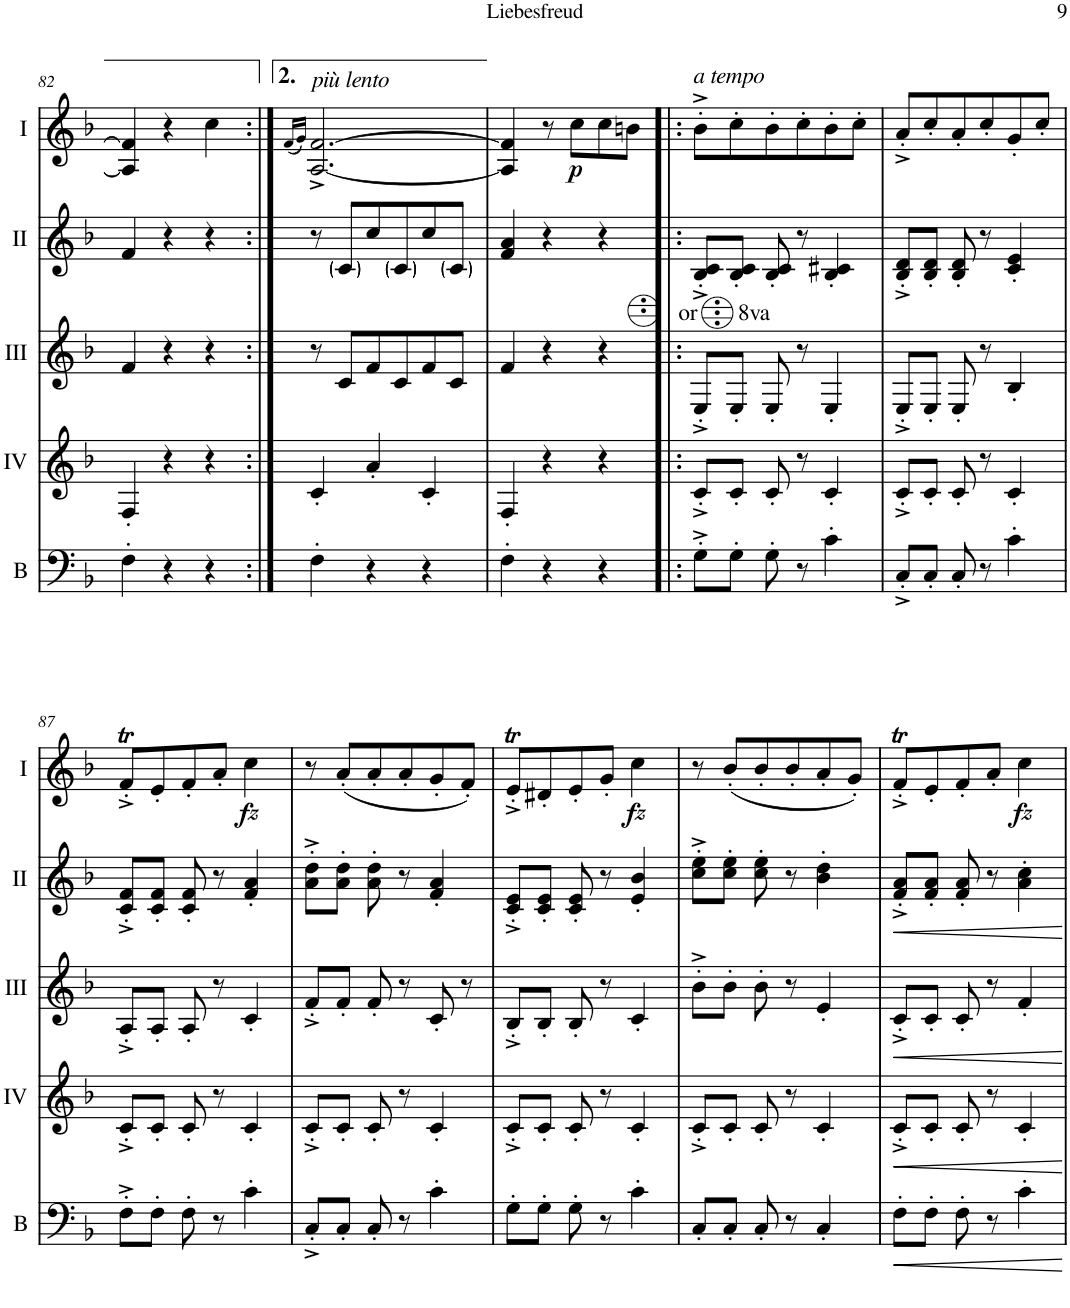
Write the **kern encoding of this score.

**kern	**kern	**kern	**kern	**kern	**dynam
*part5	*part4	*part3	*part2	*part1	*part1
*staff5	*staff4	*staff3	*staff2	*staff1	*staff1
*I"Bass	*I"Acc. 4	*I"Acc. 3	*I"Acc. 2	*I"Acc. 1	*
*I'B	*	*	*	*	*
!!LO:PB:g=z
*clefF4	*clefG2	*clefG2	*clefG2	*clefG2	*
*Trd7c12	*Trd7c12	*	*	*	*
*k[b-]	*k[b-]	*k[b-]	*k[b-]	*k[b-]	*
*M3/4	*M3/4	*M3/4	*M3/4	*M3/4	*
=82	=82	=82	=82	=82	=82
4F'\	4F'/	4f/	4f/	4A/] 4f/]	.
4r	4r	4r	4r	4r	.
4r	4r	4r	4r	4cc\	.
=83:|!	=83:|!	=83:|!	=83:|!	=83:|!	=83:|!
.	.	.	.	(16qf/LL	.
.	.	.	.	16qg/JJ)	.
!	!	!	!	!LO:TX:a:i:t=più lento	!
4F'\	4c'/	8r	8r	[2.A/^ [2.f/^	.
.	.	8c/L	8c/L	.	.
4r	4a'/	8f/	8cc/	.	.
.	.	8c/	8c/	.	.
4r	4c'/	8f/	8cc/	.	.
.	.	8c/J	8c/J	.	.
=84	=84	=84	=84	=84	=84
4F'\	4F'/	4f/	4f/ 4a/	4A/] 4f/]	.
4r	4r	4r	4r	8r	.
!	!	!	!	!	!LO:DY:b
.	.	.	.	8cc\L	p
4r	4r	4r	4r	8cc\	.
.	.	.	.	8bn\J	.
=85!|:	=85!|:	=85!|:	=85!|:	=85!|:	=85!|:
!	!	!	!	!LO:TX:a:i:t=a tempo	!
!	!	!LO:TX:a:t=or       8va	!	!	!
8G'^\L	8c'^/L	8E'^/L	8B-/'^ 8c/'^L	8b-'^\L	.
8G'\J	8c'/J	8E'/J	8B-/' 8c/'J	8cc'\	.
8G'\	8c'/	8E'/	8B-/' 8c/'	8b-'\	.
8r	8r	8r	8r	8cc'\	.
4c'\	4c'/	4E'/	4B-/' 4c#X/'	8b-'\	.
.	.	.	.	8cc'\J	.
=86	=86	=86	=86	=86	=86
8C'^/L	8c'^/L	8E'^/L	8B-/'^ 8d/'^L	8a'^/L	.
8C'/J	8c'/J	8E'/J	8B-/' 8d/'J	8cc'/	.
8C'/	8c'/	8E'/	8B-/' 8d/'	8a'/	.
8r	8r	8r	8r	8cc'/	.
4c'\	4c'/	4B-'/	4c/' 4e/'	8g'/	.
.	.	.	.	8cc'/J	.
!!LO:LB:g=z
=87	=87	=87	=87	=87	=87
8F'^\L	8c'^/L	8A'^/L	8c/'^ 8f/'^L	8fT'^/L	.
8F'\J	8c'/J	8A'/J	8c/' 8f/'J	8e'/	.
8F'\	8c'/	8A'/	8c/' 8f/'	8f'/	.
8r	8r	8r	8r	8a'/J	.
!	!	!	!	!	!LO:DY:b
4c'\	4c'/	4c'/	4f/' 4a/'	4cc\	fz
=88	=88	=88	=88	=88	=88
8C'^/L	8c'^/L	8f'^/L	8a\'^ 8dd\'^L	8r	.
8C'/J	8c'/J	8f'/J	8a\' 8dd\'J	(8a'/L	.
8C'/	8c'/	8f'/	8a\' 8dd\'	8a'/	.
8r	8r	8r	8r	8a'/	.
4c'\	4c'/	8c'/	4f/' 4a/'	8g'/	.
.	.	8r	.	8f'/J)	.
=89	=89	=89	=89	=89	=89
8G'\L	8c'^/L	8B-'^/L	8c/'^ 8e/'^L	8et'^/L	.
8G'\J	8c'/J	8B-'/J	8c/' 8e/'J	8d#X'/	.
8G'\	8c'/	8B-'/	8c/' 8e/'	8e'/	.
8r	8r	8r	8r	8g'/J	.
!	!	!	!	!	!LO:DY:b
4c'\	4c'/	4c'/	4e/' 4b-/'	4cc\	fz
=90	=90	=90	=90	=90	=90
8C'/L	8c'^/L	8b-'^\L	8cc\'^ 8ee\'^L	8r	.
8C'/J	8c'/J	8b-'\J	8cc\' 8ee\'J	(8b-'/L	.
8C'/	8c'/	8b-'\	8cc\' 8ee\'	8b-'/	.
8r	8r	8r	8r	8b-'/	.
4C'/	4c'/	4e'/	4b-\' 4dd\'	8a'/	.
.	.	.	.	8g'/J)	.
=91	=91	=91	=91	=91	=91
8F'\L	8c'^/L	8c'^/L	8f/'^ 8a/'^L	8fT'^/L	.
8F'\J	8c'/J	8c'/J	8f/' 8a/'J	8e'/	.
8F'\	8c'/	8c'/	8f/' 8a/'	8f'/	.
8r	8r	8r	8r	8a'/J	.
!	!	!	!	!	!LO:DY:b
4c'\	4c'/	4f'/	4a\' 4cc\'	4cc\	fz
=	=	=	=	=	=
*-	*-	*-	*-	*-	*-
